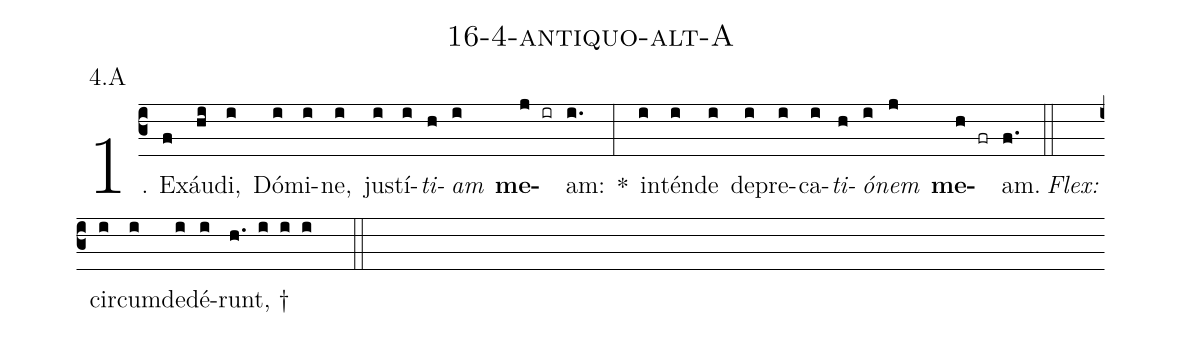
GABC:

name: 16-4-antiquo-alt-A;
annotation: 4.A;
%%
(c3)1. Ex(f)áu(hi)di,(i) Dó(i)mi(i)ne,(i) jus(i)tí(i)<i>ti</i>(h)<i>am</i>(i) <b>me</b>(j ir)am:(i.) *(:) in(i)tén(i)de(i) de(i)pre(i)ca(i)<i>ti</i>(h)<i>ó</i>(i)<i>nem</i>(j) <b>me</b>(h fr)am.(f.) (::)
<i>Flex:</i>()  cir(i)cum(i)de(i)dé(i)runt, †(h. i i i  ::)
